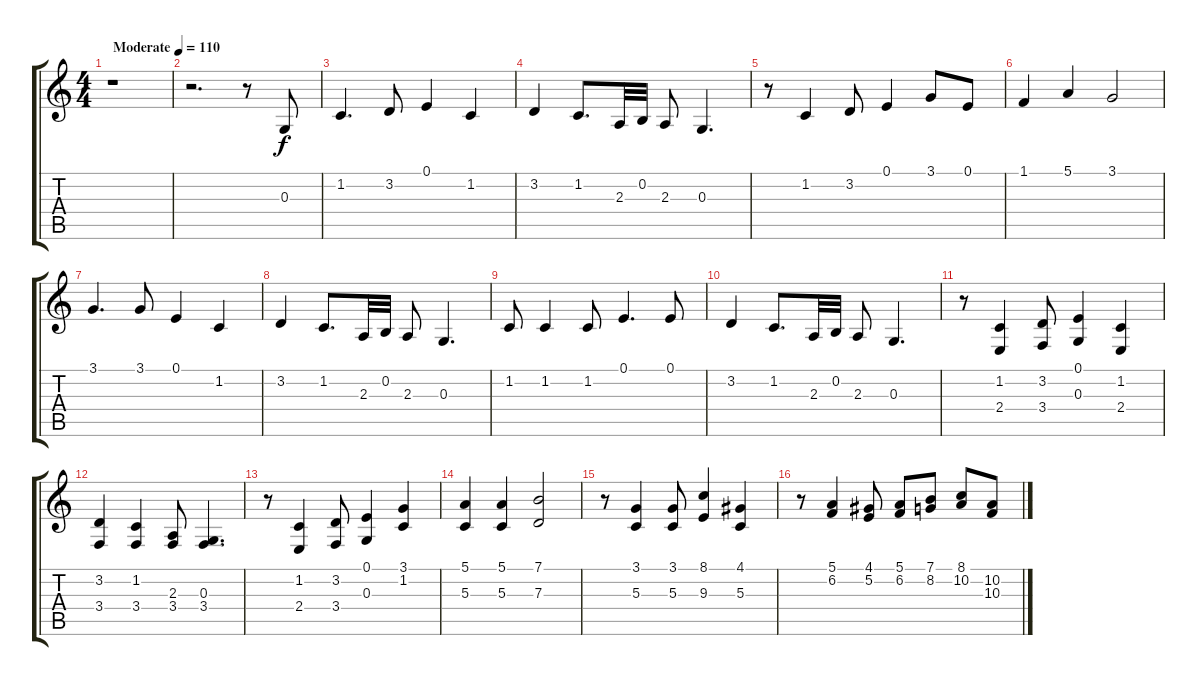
\track "" {instrument viola}
\staff {score tabs}
\tuning (E4 B3 G3 D3 A2 E2) {hide}
\ts (4 4)
\tempo (110 "Moderate")
\clef g2
\ks c
r.1{dy f instrument viola} |
r.2{d} r.8 0.3.8 |
1.2.4{d} 3.2.8 0.1.4 1.2.4 |
3.2.4 1.2.8{d} 2.3.32 0.2.32 2.3.8 0.3.4{d} |
r.8 1.2.4 3.2.8 0.1.4 3.1.8 0.1.8 |
1.1.4 5.1.4 3.1.2 |
3.1.4{d} 3.1.8 0.1.4 1.2.4 |
3.2.4 1.2.8{d} 2.3.32 0.2.32 2.3.8 0.3.4{d} |
1.2.8 1.2.4 1.2.8 0.1.4{d} 0.1.8 |
3.2.4 1.2.8{d} 2.3.32 0.2.32 2.3.8 0.3.4{d} |
r.8 (1.2 2.4).4 (3.2 3.4).8 (0.1 0.3).4 (1.2 2.4).4 |
(3.2 3.4).4 (1.2 3.4).4 (2.3 3.4).8 (0.3 3.4).4{d} |
r.8 (1.2 2.4).4 (3.2 3.4).8 (0.1 0.3).4 (3.1 1.2).4 |
(5.1 5.3).4 (5.1 5.3).4 (7.1 7.3).2 |
r.8 (3.1 5.3).4 (3.1 5.3).8 (8.1 9.3).4 (4.1 5.3).4 |
r.8 (5.1 6.2).4 (4.1 5.2).8 (5.1 6.2).8 (7.1 8.2).8 (8.1 10.2).8 (10.2 10.3).8
